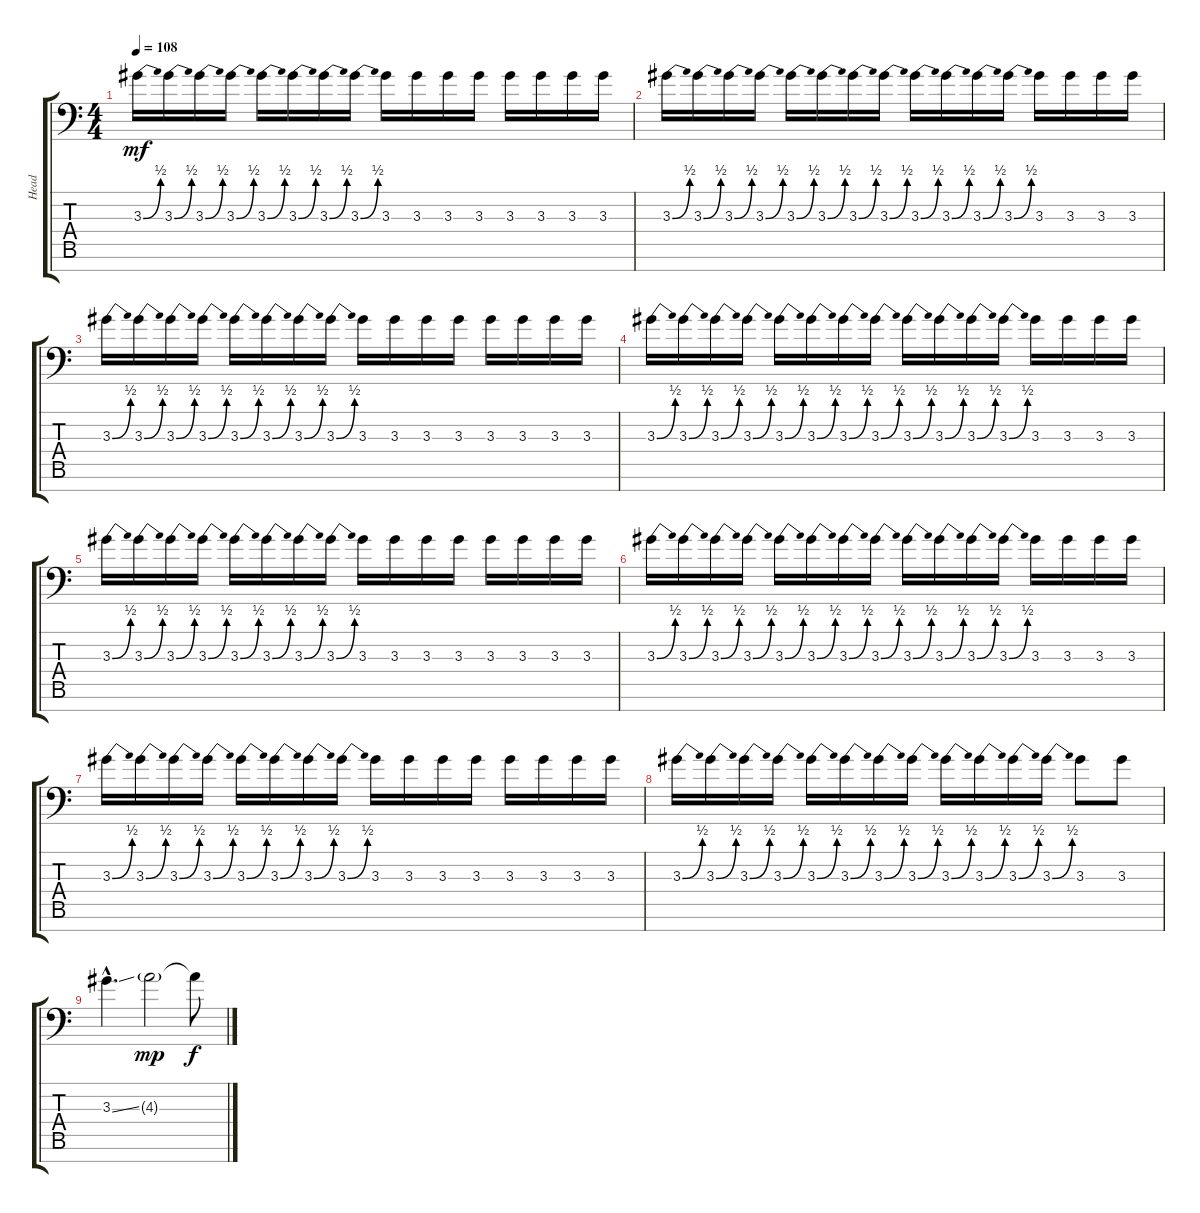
\track ("Head" "Head") {instrument distortionguitar}
\staff {score tabs}
\tuning (D4 A3 F3 C3 G2 D2 A1) {hide}
\ts (4 4)
\tempo 108
\clef f4
\ks c
3.3{be (bend 0 0 60 2)}.16{dy mf} 3.3{be (bend 0 0 60 2)}.16 3.3{be (bend 0 0 60 2)}.16 3.3{be (bend 0 0 60 2)}.16 3.3{be (bend 0 0 60 2)}.16 3.3{be (bend 0 0 60 2)}.16 3.3{be (bend 0 0 60 2)}.16 3.3{be (bend 0 0 60 2)}.16 3.3.16 3.3.16 3.3.16 3.3.16 3.3.16 3.3.16 3.3.16 3.3.16 |
3.3{be (bend 0 0 60 2)}.16 3.3{be (bend 0 0 60 2)}.16 3.3{be (bend 0 0 60 2)}.16 3.3{be (bend 0 0 60 2)}.16 3.3{be (bend 0 0 60 2)}.16 3.3{be (bend 0 0 60 2)}.16 3.3{be (bend 0 0 60 2)}.16 3.3{be (bend 0 0 60 2)}.16 3.3{be (bend 0 0 60 2)}.16 3.3{be (bend 0 0 60 2)}.16 3.3{be (bend 0 0 60 2)}.16 3.3{be (bend 0 0 60 2)}.16 3.3.16 3.3.16 3.3.16 3.3.16 |
3.3{be (bend 0 0 60 2)}.16 3.3{be (bend 0 0 60 2)}.16 3.3{be (bend 0 0 60 2)}.16 3.3{be (bend 0 0 60 2)}.16 3.3{be (bend 0 0 60 2)}.16 3.3{be (bend 0 0 60 2)}.16 3.3{be (bend 0 0 60 2)}.16 3.3{be (bend 0 0 60 2)}.16 3.3.16 3.3.16 3.3.16 3.3.16 3.3.16 3.3.16 3.3.16 3.3.16 |
3.3{be (bend 0 0 60 2)}.16 3.3{be (bend 0 0 60 2)}.16 3.3{be (bend 0 0 60 2)}.16 3.3{be (bend 0 0 60 2)}.16 3.3{be (bend 0 0 60 2)}.16 3.3{be (bend 0 0 60 2)}.16 3.3{be (bend 0 0 60 2)}.16 3.3{be (bend 0 0 60 2)}.16 3.3{be (bend 0 0 60 2)}.16 3.3{be (bend 0 0 60 2)}.16 3.3{be (bend 0 0 60 2)}.16 3.3{be (bend 0 0 60 2)}.16 3.3.16 3.3.16 3.3.16 3.3.16 |
3.3{be (bend 0 0 60 2)}.16 3.3{be (bend 0 0 60 2)}.16 3.3{be (bend 0 0 60 2)}.16 3.3{be (bend 0 0 60 2)}.16 3.3{be (bend 0 0 60 2)}.16 3.3{be (bend 0 0 60 2)}.16 3.3{be (bend 0 0 60 2)}.16 3.3{be (bend 0 0 60 2)}.16 3.3.16 3.3.16 3.3.16 3.3.16 3.3.16 3.3.16 3.3.16 3.3.16 |
3.3{be (bend 0 0 60 2)}.16 3.3{be (bend 0 0 60 2)}.16 3.3{be (bend 0 0 60 2)}.16 3.3{be (bend 0 0 60 2)}.16 3.3{be (bend 0 0 60 2)}.16 3.3{be (bend 0 0 60 2)}.16 3.3{be (bend 0 0 60 2)}.16 3.3{be (bend 0 0 60 2)}.16 3.3{be (bend 0 0 60 2)}.16 3.3{be (bend 0 0 60 2)}.16 3.3{be (bend 0 0 60 2)}.16 3.3{be (bend 0 0 60 2)}.16 3.3.16 3.3.16 3.3.16 3.3.16 |
3.3{be (bend 0 0 60 2)}.16 3.3{be (bend 0 0 60 2)}.16 3.3{be (bend 0 0 60 2)}.16 3.3{be (bend 0 0 60 2)}.16 3.3{be (bend 0 0 60 2)}.16 3.3{be (bend 0 0 60 2)}.16 3.3{be (bend 0 0 60 2)}.16 3.3{be (bend 0 0 60 2)}.16 3.3.16 3.3.16 3.3.16 3.3.16 3.3.16 3.3.16 3.3.16 3.3.16 |
3.3{be (bend 0 0 60 2)}.16 3.3{be (bend 0 0 60 2)}.16 3.3{be (bend 0 0 60 2)}.16 3.3{be (bend 0 0 60 2)}.16 3.3{be (bend 0 0 60 2)}.16 3.3{be (bend 0 0 60 2)}.16 3.3{be (bend 0 0 60 2)}.16 3.3{be (bend 0 0 60 2)}.16 3.3{be (bend 0 0 60 2)}.16 3.3{be (bend 0 0 60 2)}.16 3.3{be (bend 0 0 60 2)}.16 3.3{be (bend 0 0 60 2)}.16 3.3.8 3.3.8 |
3.3{ss hac}.4{d} 4.3{g}.2{dy mp} 4.3{t}.8{dy f}
